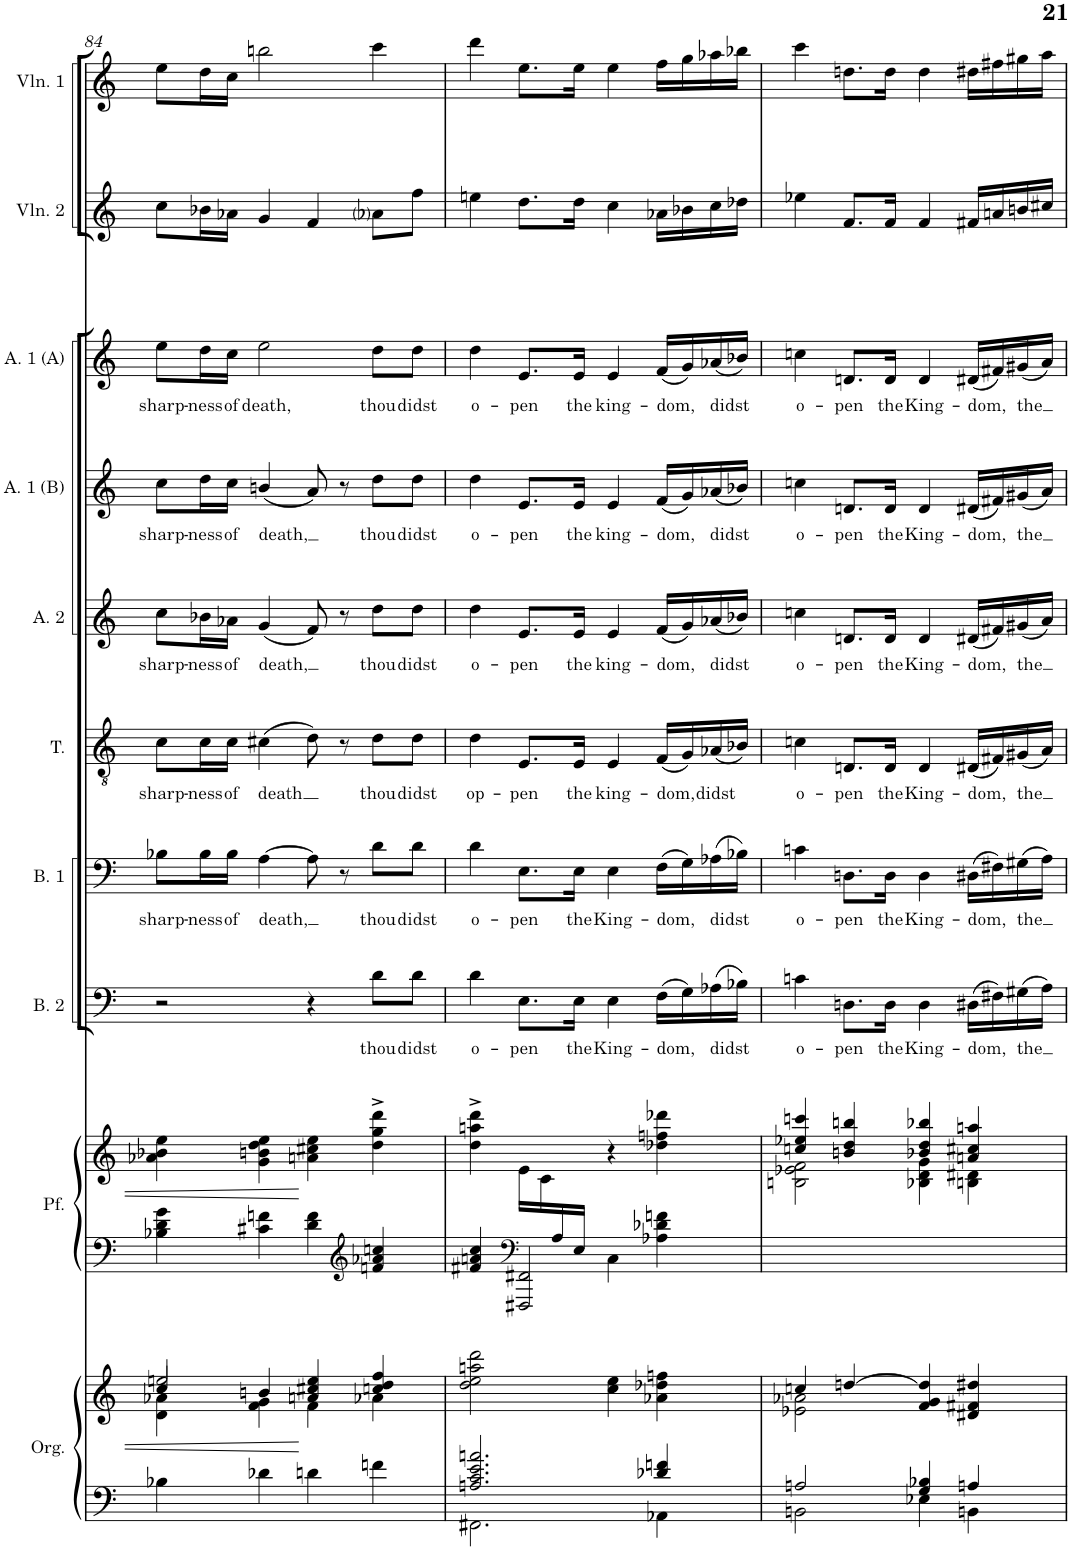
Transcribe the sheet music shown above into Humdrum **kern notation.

**kern	**kern	**kern	**kern	**kern	**text	**kern	**text	**kern	**text	**kern	**text	**kern	**text	**kern	**text	**kern	**kern
*part10	*part10	*part9	*part9	*part8	*part8	*part7	*part7	*part6	*part6	*part5	*part5	*part4	*part4	*part3	*part3	*part2	*part1
*staff12	*staff11	*staff10	*staff9	*staff8	*staff8	*staff7	*staff7	*staff6	*staff6	*staff5	*staff5	*staff4	*staff4	*staff3	*staff3	*staff2	*staff1
*I"Organ	*	*I"Piano	*	*I"Bass 2	*	*I"Bass 1	*	*I"Tenor	*	*I"Alto 2	*	*I"Alto 1	*	*I"null	*	*I"Violin 2	*I"Violin 1
*I'Org.	*	*	*	*I'B. 2	*	*I'B. 1	*	*I'T.	*	*I'A. 2	*	*I'A. 1	*	*	*	*I'Vln. 2	*I'Vln. 1
!!LO:PB:g=z
*clefF4	*clefG2	*clefF4	*clefG2	*clefF4	*	*clefF4	*	*clefGv2	*	*clefG2	*	*clefG2	*	*clefG2	*	*clefG2	*clefG2
*k[]	*k[]	*k[]	*k[]	*k[]	*	*k[]	*	*k[]	*	*k[]	*	*k[]	*	*k[]	*	*k[]	*k[]
*M4/4	*M4/4	*M4/4	*M4/4	*M4/4	*	*M4/4	*	*M4/4	*	*M4/4	*	*M4/4	*	*M4/4	*	*M4/4	*M4/4
=84	=84	=84	=84	=84	=84	=84	=84	=84	=84	=84	=84	=84	=84	=84	=84	=84	=84
*	*^	*	*	*	*	*	*	*	*	*	*	*	*	*	*	*	*
*	*	*^	*	*	*	*	*	*	*	*	*	*	*	*	*	*	*	*
!	!	!	!	!	!	!	!	!	!LO:LY:b	!	!LO:LY:b	!	!LO:LY:b	!	!LO:LY:b	!	!LO:LY:b	!	!
4B-X\	2een/	4d\ 4a-X\	4cc/	4B-X\ 4d\ 4g\	4a-X\ 4b-X\ 4ee\	2r	.	8B-X\L	sharp-	8c\L	sharp-	8cc\L	sharp-	8cc\L	sharp-	8ee\L	sharp-	8cc\L	8ee\L
!	!	!	!	!	!	!	!	!	!LO:LY:b	!	!LO:LY:b	!	!LO:LY:b	!	!LO:LY:b	!	!LO:LY:b	!	!
.	.	.	.	.	.	.	.	16B-\L	-ness	16c\L	-ness	16b-X\L	-ness	16dd\L	-ness	16dd\L	-ness	16b-X\L	16dd\L
!	!	!	!	!	!	!	!	!	!LO:LY:b	!	!LO:LY:b	!	!LO:LY:b	!	!LO:LY:b	!	!LO:LY:b	!	!
.	.	.	.	.	.	.	.	16B-\JJ	of	16c\JJ	of	16a-X\JJ	of	16cc\JJ	of	16cc\JJ	of	16a-X\JJ	16cc\JJ
!	!	!	!	!	!	!	!	!	!LO:LY:b	!	!LO:LY:b	!	!LO:LY:b	!	!LO:LY:b	!	!LO:LY:b	!	!
4d-X\	.	4f\ 4g\	4bn/	4c#X\ 4fn\	4g\ 4bn\ 4dd\ 4ee\	.	.	[4A\	death,	(4c#X\	death	(4g/	death,	(4bn/	death,	2ee\	death,	4g/	2bbn\
4dn\	4an/ 4cc#X/ 4ee/	4f\	2ryy	4d\ 4f\	4an\ 4cc#X\ 4ee\	4r	.	8A\]	.	8d\)	.	8f/)	.	8a/)	.	.	.	4f/	.
.	.	.	.	.	.	.	.	8r	.	8r	.	8r	.	8r	.	.	.	.	.
*	*	*	*	*clefG2	*	*	*	*	*	*	*	*	*	*	*	*	*	*	*
!	!	!	!	!	!	!	!LO:LY:b	!	!LO:LY:b	!	!LO:LY:b	!	!LO:LY:b	!	!LO:LY:b	!	!LO:LY:b	!	!
4fn\	4ccn/ 4dd/ 4ff/	4a-X\	.	4fn/ 4a-X/ 4ccn/	4dd\^ 4gg\^ 4ddd\^	8d\L	thou	8d\L	thou	8d\L	thou	8dd\L	thou	8dd\L	thou	8dd\L	thou	8a-i\L	4ccc\
!	!	!	!	!	!	!	!LO:LY:b	!	!LO:LY:b	!	!LO:LY:b	!	!LO:LY:b	!	!LO:LY:b	!	!LO:LY:b	!	!
.	.	.	.	.	.	8d\J	didst	8d\J	didst	8d\J	didst	8dd\J	didst	8dd\J	didst	8dd\J	didst	8ff\J	.
*	*v	*v	*v	*	*	*	*	*	*	*	*	*	*	*	*	*	*	*	*
=85	=85	=85	=85	=85	=85	=85	=85	=85	=85	=85	=85	=85	=85	=85	=85	=85	=85
*^	*	*^	*	*	*	*	*	*	*	*	*	*	*	*	*	*	*
*	*	*	*	*^	*	*	*	*	*	*	*	*	*	*	*	*	*	*	*
!	!	!	!	!	!	!	!	!LO:LY:b	!	!LO:LY:b	!	!LO:LY:b	!	!LO:LY:b	!	!LO:LY:b	!	!LO:LY:b	!	!
2.An/ 2.c/ 2.e/ 2.an/	2.FF#X\	2dd\ 2ee\ 2aan\ 2ddd\	4.ryy	4f#X/ 4an/ 4cc/	2ryy	4dd\^ 4aan\^ 4ddd\^	4d\	o-	4d\	o-	4d\	op-	4dd\	o-	4dd\	o-	4dd\	o-	4een\	4ddd\
*	*	*	*clefF4	*	*	*	*	*	*	*	*	*	*	*	*	*	*	*	*	*
!	!	!	!	!	!	!	!	!LO:LY:b	!	!LO:LY:b	!	!LO:LY:b	!	!LO:LY:b	!	!LO:LY:b	!	!LO:LY:b	!	!
.	.	.	.	2FFF#X/ 2FF#X/	.	16e\LL	8.E\L	-pen	8.E\L	-pen	8.E/L	-pen	8.e/L	-pen	8.e/L	-pen	8.e/L	-pen	8.dd\L	8.ee\L
.	.	.	.	.	.	16c\	.	.	.	.	.	.	.	.	.	.	.	.	.	.
.	.	.	16A/	.	.	8ryy	.	.	.	.	.	.	.	.	.	.	.	.	.	.
!	!	!	!	!	!	!	!	!LO:LY:b	!	!LO:LY:b	!	!LO:LY:b	!	!LO:LY:b	!	!LO:LY:b	!	!LO:LY:b	!	!
.	.	.	16E/JJ	.	.	.	16E\Jk	the	16E\Jk	the	16E/Jk	the	16e/Jk	the	16e/Jk	the	16e/Jk	the	16dd\Jk	16ee\Jk
!	!	!	!	!	!	!	!	!LO:LY:b	!	!LO:LY:b	!	!LO:LY:b	!	!LO:LY:b	!	!LO:LY:b	!	!LO:LY:b	!	!
.	.	4cc\ 4ee\	2ryy	.	4C\	4r	4E\	King-	4E\	King-	4E/	king-	4e/	king-	4e/	king-	4e/	king-	4cc\	4ee\
!	!	!	!	!	!	!	!	!LO:LY:b	!	!LO:LY:b	!	!LO:LY:b	!	!LO:LY:b	!	!LO:LY:b	!	!LO:LY:b	!	!
4d-X/ 4fn/	4AA-X\	4a-X\ 4dd-X\ 4ffn\	.	4A-X\ 4d-X\ 4fn\	4ryy	4dd-X\ 4ffn\ 4ddd-X\	(16F\LL	-dom,	(16F\LL	-dom,	(16F/LL	-dom,	(16f/LL	-dom,	(16f/LL	-dom,	(16f/LL	-dom,	16a-X\LL	16ff\LL
.	.	.	.	.	.	.	16G\)	.	16G\)	.	16G/)	.	16g/)	.	16g/)	.	16g/)	.	16b-X\	16gg\
!	!	!	!	!	!	!	!	!LO:LY:b	!	!LO:LY:b	!	!LO:LY:b	!	!LO:LY:b	!	!LO:LY:b	!	!LO:LY:b	!	!
.	.	.	.	.	.	.	(16A-X\	didst	(16A-X\	didst	(16A-X/	didst	(16a-X/	didst	(16a-X/	didst	(16a-X/	didst	16cc\	16aa-X\
.	.	.	.	.	.	.	16B-X\JJ)	.	16B-X\JJ)	.	16B-X/JJ)	.	16b-X/JJ)	.	16b-X/JJ)	.	16b-X/JJ)	.	16dd-X\JJ	16bb-X\JJ
*	*	*	*v	*v	*v	*	*	*	*	*	*	*	*	*	*	*	*	*	*	*
=86	=86	=86	=86	=86	=86	=86	=86	=86	=86	=86	=86	=86	=86	=86	=86	=86	=86	=86
*	*	*^	*	*^	*	*	*	*	*	*	*	*	*	*	*	*	*	*
!	!	!	!	!	!	!	!	!LO:LY:b	!	!LO:LY:b	!	!LO:LY:b	!	!LO:LY:b	!	!LO:LY:b	!	!LO:LY:b	!	!
2An/	2BBn\	4ccn/	2e-X\ 2a-X\	1ryy	4ccn/ 4ee-X/ 4cccn/	2Bn\ 2e-X\ 2f\	4cn\	o-	4cn\	o-	4cn\	o-	4ccn\	o-	4ccn\	o-	4ccn\	o-	4ee-X\	4ccc\
!	!	!	!	!	!	!	!	!LO:LY:b	!	!LO:LY:b	!	!LO:LY:b	!	!LO:LY:b	!	!LO:LY:b	!	!LO:LY:b	!	!
.	.	[4ddn/	.	.	4bn/ 4dd/ 4bbn/	.	8.Dn\L	-pen	8.Dn\L	-pen	8.Dn/L	-pen	8.dn/L	-pen	8.dn/L	-pen	8.dn/L	-pen	8.f/L	8.ddn\L
!	!	!	!	!	!	!	!	!LO:LY:b	!	!LO:LY:b	!	!LO:LY:b	!	!LO:LY:b	!	!LO:LY:b	!	!LO:LY:b	!	!
.	.	.	.	.	.	.	16D\Jk	the	16D\Jk	the	16D/Jk	the	16d/Jk	the	16d/Jk	the	16d/Jk	the	16f/Jk	16dd\Jk
!	!	!	!	!	!	!	!	!LO:LY:b	!	!LO:LY:b	!	!LO:LY:b	!	!LO:LY:b	!	!LO:LY:b	!	!LO:LY:b	!	!
4G/ 4B-X/	4E-X\	4f/ 4g/ 4dd/]	2ryy	.	4b-X/ 4dd/ 4bb-X/	4B-X\ 4d\ 4g\	4D\	King-	4D\	King-	4D/	King-	4d/	King-	4d/	King-	4d/	King-	4f/	4dd\
!	!	!	!	!	!	!	!	!LO:LY:b	!	!LO:LY:b	!	!LO:LY:b	!	!LO:LY:b	!	!LO:LY:b	!	!LO:LY:b	!	!
4An/	4BBn\	4d#X/ 4f#X/ 4dd#X/	.	.	4an/ 4cc#X/ 4aan/	4Bn\ 4d#X\	(16D#X\LL	-dom,	(16D#X\LL	-dom,	(16D#X/LL	-dom,	(16d#X/LL	-dom,	(16d#X/LL	-dom,	(16d#X/LL	-dom,	16f#X/LL	16dd#X\LL
.	.	.	.	.	.	.	16F#X\)	.	16F#X\)	.	16F#X/)	.	16f#X/)	.	16f#X/)	.	16f#X/)	.	16an/	16ff#X\
!	!	!	!	!	!	!	!	!LO:LY:b	!	!LO:LY:b	!	!LO:LY:b	!	!LO:LY:b	!	!LO:LY:b	!	!LO:LY:b	!	!
.	.	.	.	.	.	.	(16G#X\	the	(16G#X\	the	(16G#X/	the	(16g#X/	the	(16g#X/	the	(16g#X/	the	16bn/	16gg#X\
.	.	.	.	.	.	.	16A\JJ)	.	16A\JJ)	.	16A/JJ)	.	16a/JJ)	.	16a/JJ)	.	16a/JJ)	.	16cc#X/JJ	16aa\JJ
*v	*v	*	*	*	*v	*v	*	*	*	*	*	*	*	*	*	*	*	*	*	*
*	*v	*v	*	*	*	*	*	*	*	*	*	*	*	*	*	*	*	*
=	=	=	=	=	=	=	=	=	=	=	=	=	=	=	=	=	=
*-	*-	*-	*-	*-	*-	*-	*-	*-	*-	*-	*-	*-	*-	*-	*-	*-	*-
